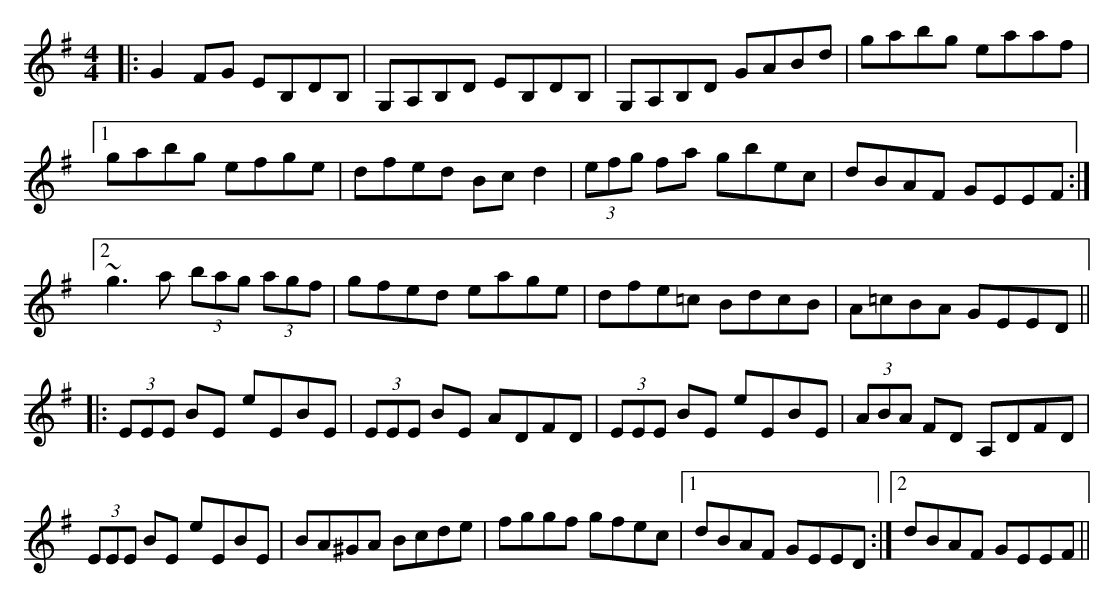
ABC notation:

X:1
M:4/4
K:G
|:G2FG EB,DB,|G,A,B,D EB,DB,|G,A,B,D GABd|gabg eaaf|
[1 gabg efge|dfed Bc d2|(3efg fa gbec|dBAF GEEF:|
[2 ~g3 a (3bag (3agf|gfed eage|dfe=c BdcB|A=cBA GEED||
|:(3EEE BE eEBE|(3EEE BE ADFD|(3EEE BE eEBE|(3ABA FD A,DFD|
(3EEE BE eEBE|BA^GA Bcde|fggf gfec|1 dBAF GEED:|2 dBAF GEEF||
